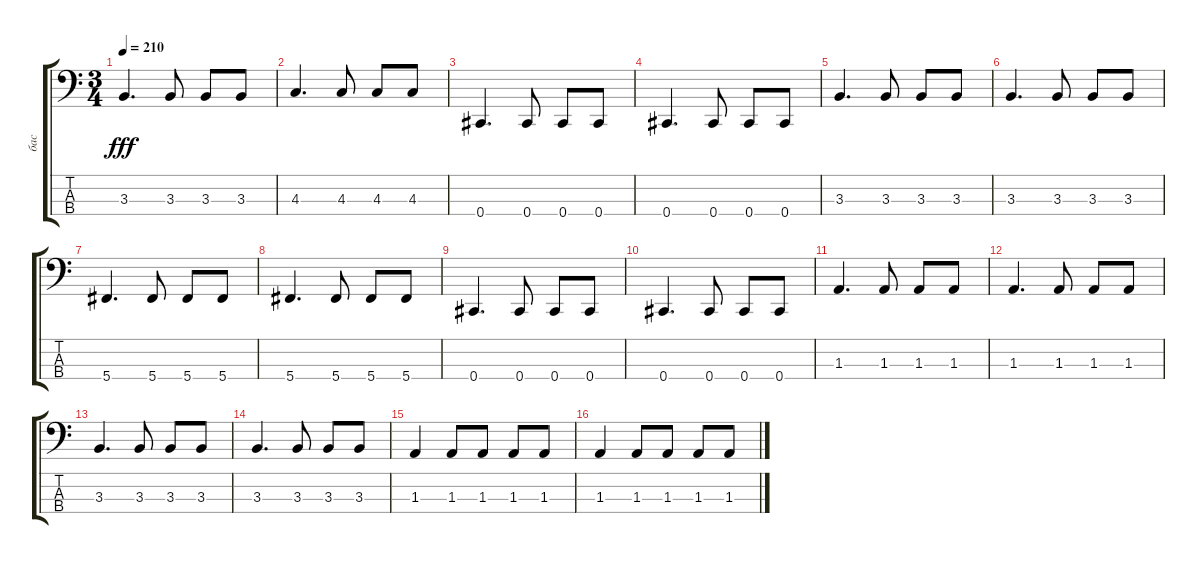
\track ("бас" "бас") {instrument electricbasspick}
\staff {score tabs}
\tuning (Gb2 Db2 Ab1 Db1) {hide}
\ts (3 4)
\tempo 210
\clef f4
\ks c
3.3.4{d dy fff} 3.3.8 3.3.8 3.3.8 |
4.3.4{d} 4.3.8 4.3.8 4.3.8 |
0.4.4{d} 0.4.8 0.4.8 0.4.8 |
0.4.4{d} 0.4.8 0.4.8 0.4.8 |
3.3.4{d} 3.3.8 3.3.8 3.3.8 |
3.3.4{d} 3.3.8 3.3.8 3.3.8 |
5.4.4{d} 5.4.8 5.4.8 5.4.8 |
5.4.4{d} 5.4.8 5.4.8 5.4.8 |
0.4.4{d} 0.4.8 0.4.8 0.4.8 |
0.4.4{d} 0.4.8 0.4.8 0.4.8 |
1.3.4{d} 1.3.8 1.3.8 1.3.8 |
1.3.4{d} 1.3.8 1.3.8 1.3.8 |
3.3.4{d} 3.3.8 3.3.8 3.3.8 |
3.3.4{d} 3.3.8 3.3.8 3.3.8 |
1.3.4 1.3.8 1.3.8 1.3.8 1.3.8 |
1.3.4 1.3.8 1.3.8 1.3.8 1.3.8
